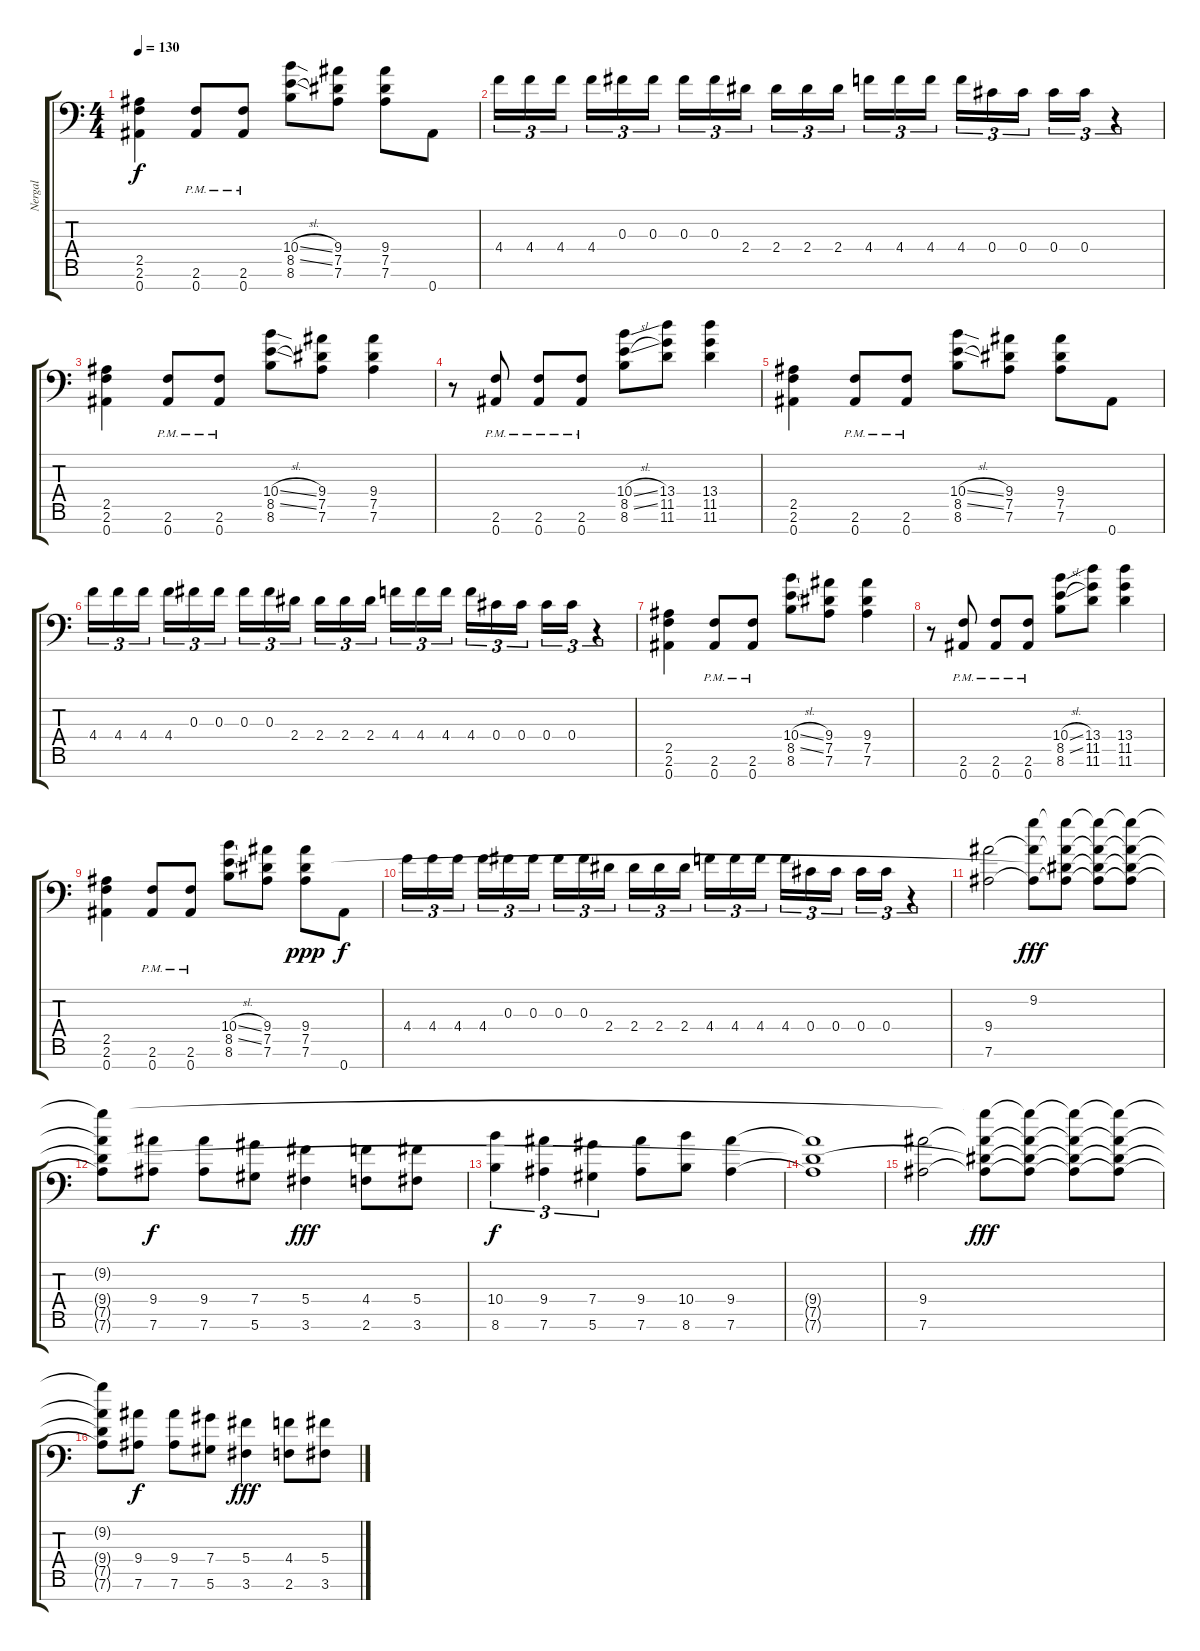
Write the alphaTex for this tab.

\track ("Nergal" "Nergal") {instrument distortionguitar}
\staff {score tabs}
\tuning (Eb4 Bb3 Gb3 Db3 Ab2 Eb2 Bb1) {hide}
\ts (4 4)
\tempo 130
\clef f4
\ks c
(2.5 2.6 0.7).4{dy f} (2.6{pm} 0.7{pm}).8 (2.6{pm} 0.7{pm}).8 (10.4{sl} 8.5{sl} 8.6).8 (9.4 7.5 7.6).8 (9.4 7.5 7.6).8 0.7.8 |
4.4.16{tu (3 2)} 4.4.16{tu (3 2)} 4.4.16{tu (3 2) beam splitsecondary} 4.4.16{tu (3 2)} 0.3.16{tu (3 2)} 0.3.16{tu (3 2)} 0.3.16{tu (3 2)} 0.3.16{tu (3 2)} 2.4.16{tu (3 2) beam splitsecondary} 2.4.16{tu (3 2)} 2.4.16{tu (3 2)} 2.4.16{tu (3 2)} 4.4.16{tu (3 2)} 4.4.16{tu (3 2)} 4.4.16{tu (3 2) beam splitsecondary} 4.4.16{tu (3 2)} 0.4.16{tu (3 2)} 0.4.16{tu (3 2)} 0.4.16{tu (3 2)} 0.4.16{tu (3 2)} r.4{tu (3 2)} |
(2.5 2.6 0.7).4 (2.6{pm} 0.7{pm}).8 (2.6{pm} 0.7{pm}).8 (10.4{sl} 8.5{sl} 8.6).8 (9.4 7.5 7.6).8 (9.4 7.5 7.6).4 |
r.8 (2.6{pm} 0.7{pm}).8 (2.6{pm} 0.7{pm}).8 (2.6{pm} 0.7{pm}).8 (10.4{sl} 8.5{sl} 8.6).8 (13.4 11.5 11.6).8 (13.4 11.5 11.6).4 |
(2.5 2.6 0.7).4 (2.6{pm} 0.7{pm}).8 (2.6{pm} 0.7{pm}).8 (10.4{sl} 8.5{sl} 8.6).8 (9.4 7.5 7.6).8 (9.4 7.5 7.6).8 0.7.8 |
4.4.16{tu (3 2)} 4.4.16{tu (3 2)} 4.4.16{tu (3 2) beam splitsecondary} 4.4.16{tu (3 2)} 0.3.16{tu (3 2)} 0.3.16{tu (3 2)} 0.3.16{tu (3 2)} 0.3.16{tu (3 2)} 2.4.16{tu (3 2) beam splitsecondary} 2.4.16{tu (3 2)} 2.4.16{tu (3 2)} 2.4.16{tu (3 2)} 4.4.16{tu (3 2)} 4.4.16{tu (3 2)} 4.4.16{tu (3 2) beam splitsecondary} 4.4.16{tu (3 2)} 0.4.16{tu (3 2)} 0.4.16{tu (3 2)} 0.4.16{tu (3 2)} 0.4.16{tu (3 2)} r.4{tu (3 2)} |
(2.5 2.6 0.7).4 (2.6{pm} 0.7{pm}).8 (2.6{pm} 0.7{pm}).8 (10.4{sl} 8.5{sl} 8.6).8 (9.4 7.5 7.6).8 (9.4 7.5 7.6).4 |
r.8 (2.6{pm} 0.7{pm}).8 (2.6{pm} 0.7{pm}).8 (2.6{pm} 0.7{pm}).8 (10.4{sl} 8.5{sl} 8.6).8 (13.4 11.5 11.6).8 (13.4 11.5 11.6).4 |
(2.5 2.6 0.7).4 (2.6{pm} 0.7{pm}).8 (2.6{pm} 0.7{pm}).8 (10.4{sl} 8.5{sl} 8.6).8 (9.4 7.5 7.6).8 (9.4 7.5 7.6).8{dy ppp} 0.7.8{dy f} |
4.4.16{tu (3 2)} 4.4.16{tu (3 2)} 4.4.16{tu (3 2) beam splitsecondary} 4.4.16{tu (3 2)} 0.3.16{tu (3 2)} 0.3.16{tu (3 2)} 0.3.16{tu (3 2)} 0.3.16{tu (3 2)} 2.4.16{tu (3 2) beam splitsecondary} 2.4.16{tu (3 2)} 2.4.16{tu (3 2)} 2.4.16{tu (3 2)} 4.4.16{tu (3 2)} 4.4.16{tu (3 2)} 4.4.16{tu (3 2) beam splitsecondary} 4.4.16{tu (3 2)} 0.4.16{tu (3 2)} 0.4.16{tu (3 2)} 0.4.16{tu (3 2)} 0.4.16{tu (3 2)} r.4{tu (3 2)} |
(9.4 7.6).2 (9.2 9.4{t} 7.6{t}).8{dy fff} (9.2{t} 9.4{t} 7.5{t} 7.6{t}).8 (9.2{t} 9.4{t} 7.5{t} 7.6{t}).8 (9.2{t} 9.4{t} 7.5{t} 7.6{t}).8 |
(9.2{t} 9.4{t} 7.5{t} 7.6{t}).8 (9.4 7.6).8{dy f} (9.4 7.6).8 (7.4 5.6).8 (5.4 3.6).4{dy fff} (4.4 2.6).8 (5.4 3.6).8 |
(10.4 8.6).4{tu (3 2) dy f} (9.4 7.6).4{tu (3 2)} (7.4 5.6).4{tu (3 2)} (9.4 7.6).8 (10.4 8.6).8 (9.4 7.6).4 |
(9.4{t} 7.5{t} 7.6{t}).1 |
(9.4 7.6).2 (9.2{t} 9.4{t} 7.5{t} 7.6{t}).8{dy fff} (9.2{t} 9.4{t} 7.5{t} 7.6{t}).8 (9.2{t} 9.4{t} 7.5{t} 7.6{t}).8 (9.2{t} 9.4{t} 7.5{t} 7.6{t}).8 |
(9.2{t} 9.4{t} 7.5{t} 7.6{t}).8 (9.4 7.6).8{dy f} (9.4 7.6).8 (7.4 5.6).8 (5.4 3.6).4{dy fff} (4.4 2.6).8 (5.4 3.6).8
